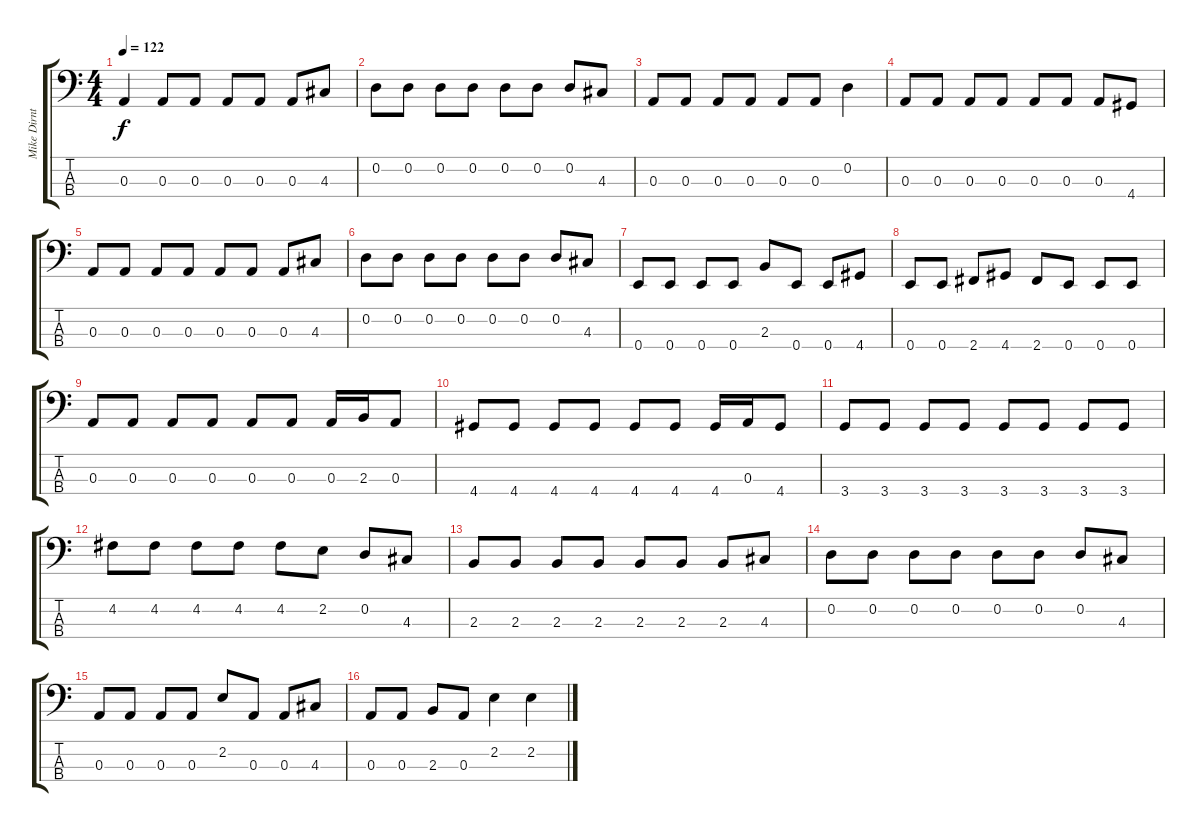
\track ("Mike Dirnt" "Mike Dirnt") {instrument electricbasspick}
\staff {score tabs}
\tuning (G2 D2 A1 E1) {hide}
\ts (4 4)
\tempo 122
\clef f4
\ks c
0.3.4{dy f} 0.3.8 0.3.8 0.3.8 0.3.8 0.3.8 4.3.8 |
0.2.8 0.2.8 0.2.8 0.2.8 0.2.8 0.2.8 0.2.8 4.3.8 |
0.3.8 0.3.8 0.3.8 0.3.8 0.3.8 0.3.8 0.2.4 |
0.3.8 0.3.8 0.3.8 0.3.8 0.3.8 0.3.8 0.3.8 4.4.8 |
0.3.8 0.3.8 0.3.8 0.3.8 0.3.8 0.3.8 0.3.8 4.3.8 |
0.2.8 0.2.8 0.2.8 0.2.8 0.2.8 0.2.8 0.2.8 4.3.8 |
0.4.8 0.4.8 0.4.8 0.4.8 2.3.8 0.4.8 0.4.8 4.4.8 |
0.4.8 0.4.8 2.4.8 4.4.8 2.4.8 0.4.8 0.4.8 0.4.8 |
0.3.8 0.3.8 0.3.8 0.3.8 0.3.8 0.3.8 0.3.16 2.3.16 0.3.8 |
4.4.8 4.4.8 4.4.8 4.4.8 4.4.8 4.4.8 4.4.16 0.3.16 4.4.8 |
3.4.8 3.4.8 3.4.8 3.4.8 3.4.8 3.4.8 3.4.8 3.4.8 |
4.2.8 4.2.8 4.2.8 4.2.8 4.2.8 2.2.8 0.2.8 4.3.8 |
2.3.8 2.3.8 2.3.8 2.3.8 2.3.8 2.3.8 2.3.8 4.3.8 |
0.2.8 0.2.8 0.2.8 0.2.8 0.2.8 0.2.8 0.2.8 4.3.8 |
0.3.8 0.3.8 0.3.8 0.3.8 2.2.8 0.3.8 0.3.8 4.3.8 |
0.3.8 0.3.8 2.3.8 0.3.8 2.2.4 2.2.4
